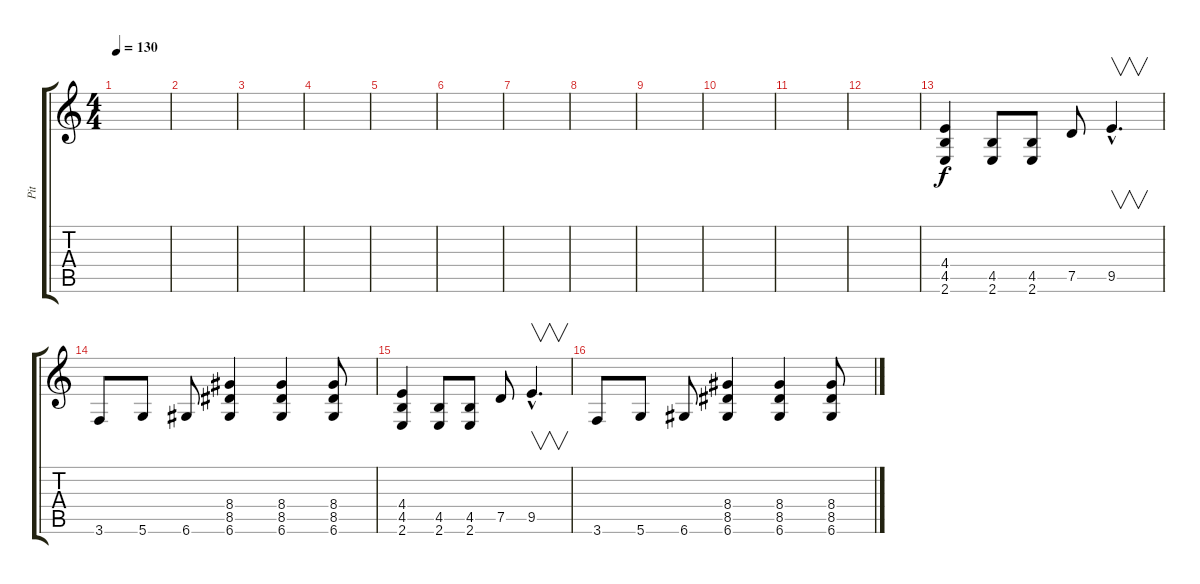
\track ("Pit" "Pit") {instrument distortionguitar}
\staff {score tabs}
\tuning (D4 A3 F3 C3 G2 D2) {hide}
\ts (4 4)
\tempo 130
\clef g2
\ks c
|
|
|
|
|
|
|
|
|
|
|
|
(4.4 4.5 2.6).4 (4.5 2.6).8 (4.5 2.6).8 7.5.8 9.5{hac}.4{v d} |
3.6.8 5.6.8 6.6.8 (8.4 8.5 6.6).4 (8.4 8.5 6.6).4 (8.4 8.5 6.6).8 |
(4.4 4.5 2.6).4 (4.5 2.6).8 (4.5 2.6).8 7.5.8 9.5{hac}.4{v d} |
3.6.8 5.6.8 6.6.8 (8.4 8.5 6.6).4 (8.4 8.5 6.6).4 (8.4 8.5 6.6).8
